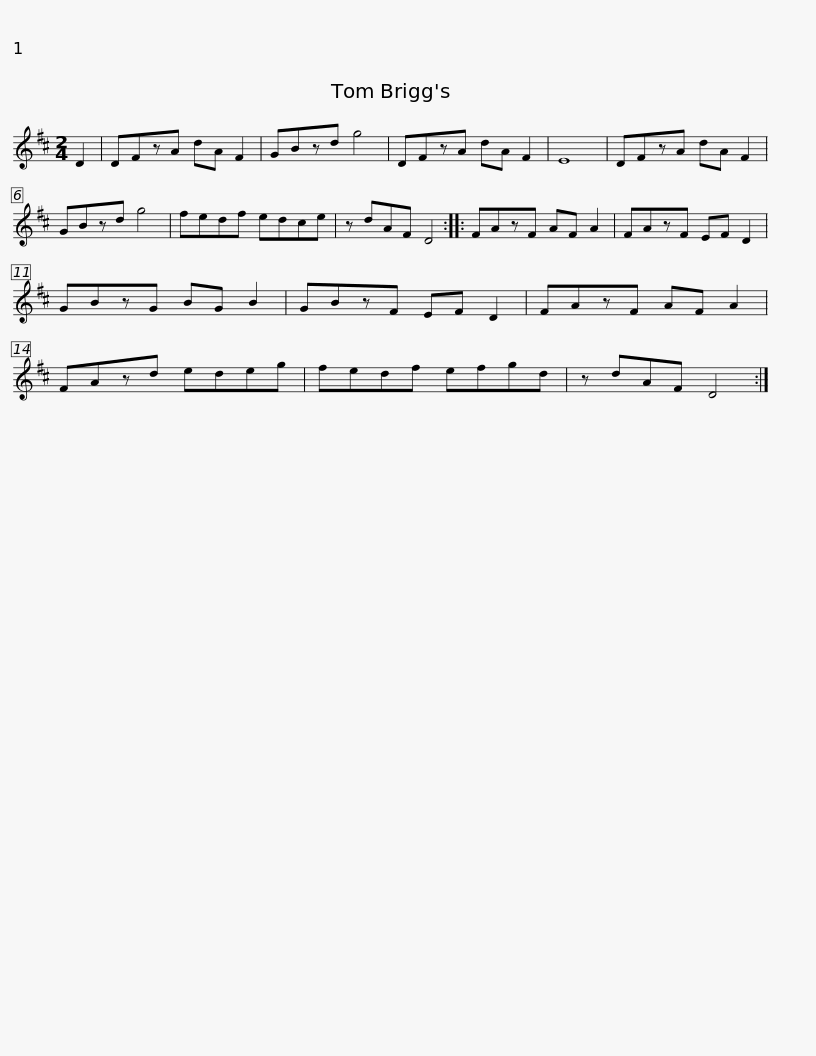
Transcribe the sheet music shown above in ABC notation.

X:1
L:1/8
M:2/4
I:linebreak $
K:D
V:1 treble
V:1
 D2 | DFzA dA F2 | GBzd g4 | DFzA dA F2 | E8 | %5
 DFzA dA F2 | GBzd g4 | fedf edce |$ z dAF D4 :: FAzF AF A2 | %10
 FAzF EF D2 | GBzG BG B2 | GBzF EF D2 | FAzF AF A2 |$ FAzd edeg | %15
 fedf efgd | z dAF D4 :| %17
